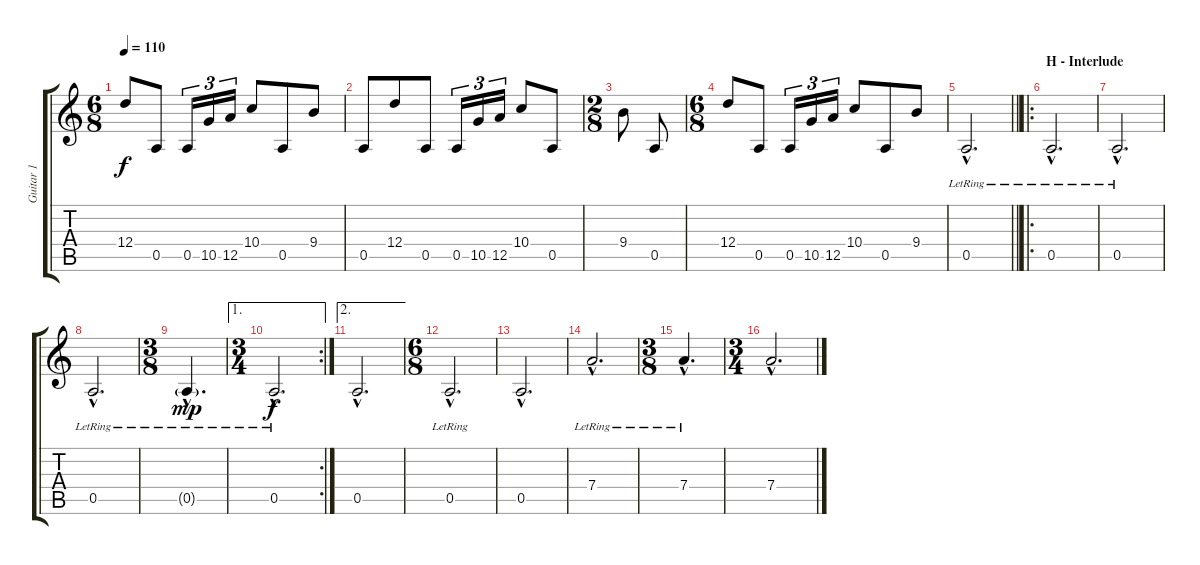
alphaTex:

\track ("Guitar 1" "Guitar 1") {instrument overdrivenguitar}
\staff {score tabs}
\tuning (E4 B3 G3 D3 A2 D2) {hide}
\ts (6 8)
\tempo 110
\clef g2
\ks c
12.4.8{dy f} 0.5.8 0.5.16{tu (3 2)} 10.5.16{tu (3 2)} 12.5.16{tu (3 2)} 10.4.8 0.5.8 9.4.8 |
0.5.8 12.4.8 0.5.8 0.5.16{tu (3 2)} 10.5.16{tu (3 2)} 12.5.16{tu (3 2)} 10.4.8 0.5.8 |
\ts (2 8)
9.4.8 0.5.8 |
\ts (6 8)
12.4.8 0.5.8 0.5.16{tu (3 2)} 10.5.16{tu (3 2)} 12.5.16{tu (3 2)} 10.4.8 0.5.8 9.4.8 |
\barLineRight lightlight
0.5{hac lr}.2{d} |
\ro
\section ("" "H - Interlude")
0.5{hac lr}.2{d} |
0.5{hac lr}.2{d} |
0.5{hac lr}.2{d} |
\ts (3 8)
0.5{g hac lr}.4{d dy mp} |
\ae 1
\rc 2
\ts (3 4)
0.5{hac lr}.2{d dy f} |
\ae 2
0.5{hac}.2{d} |
\ts (6 8)
0.5{hac lr}.2{d} |
0.5{hac}.2{d} |
7.4{hac lr}.2{d} |
\ts (3 8)
7.4{hac lr}.4{d} |
\ts (3 4)
7.4{hac}.2{d}
